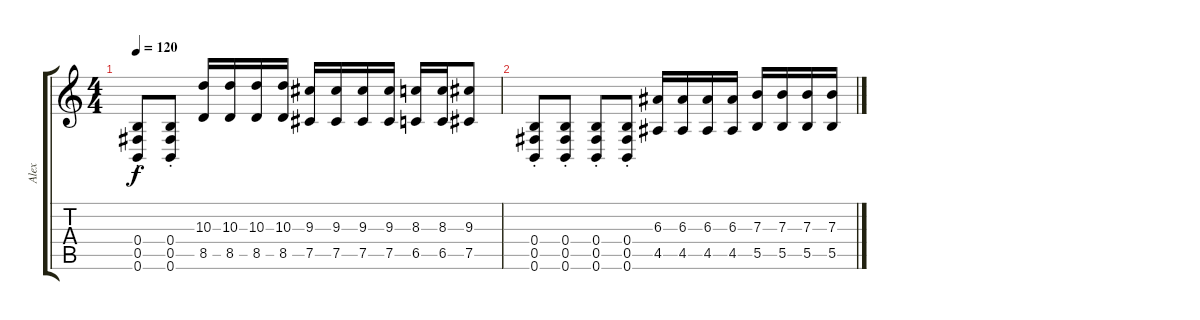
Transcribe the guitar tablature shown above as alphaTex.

\track ("Alex" "Alex") {instrument distortionguitar}
\staff {score tabs}
\tuning (Db4 Ab3 E3 B2 Gb2 B1) {hide}
\ts (4 4)
\tempo 120
\clef g2
\ks c
(0.4{st} 0.5{st} 0.6).8{dy f} (0.4{st} 0.5{st} 0.6).8 (10.3 8.5).16 (10.3 8.5).16 (10.3 8.5).16 (10.3 8.5).16 (9.3 7.5).16 (9.3 7.5).16 (9.3 7.5).16 (9.3 7.5).16 (8.3 6.5).16 (8.3 6.5).16 (9.3 7.5).8 |
(0.4{st} 0.5{st} 0.6).8 (0.4{st} 0.5{st} 0.6).8 (0.4{st} 0.5{st} 0.6).8 (0.4{st} 0.5{st} 0.6).8 (6.3 4.5).16 (6.3 4.5).16 (6.3 4.5).16 (6.3 4.5).16 (7.3 5.5).16 (7.3 5.5).16 (7.3 5.5).16 (7.3 5.5).16
